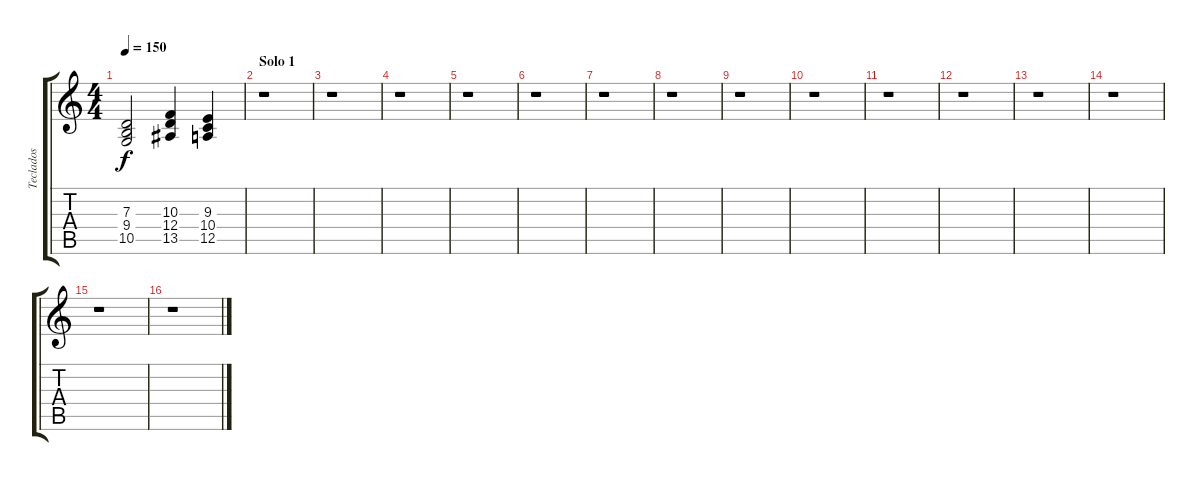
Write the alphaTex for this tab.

\track ("Teclados" "Teclados") {instrument acousticgrandpiano}
\staff {score tabs}
\tuning (E4 B3 G3 D3 A2 E2) {hide}
\ts (4 4)
\tempo 150
\clef g2
\ks c
(7.3 9.4 10.5).2{dy f} (10.3 12.4 13.5).4 (9.3 10.4 12.5).4 |
\section ("" "Solo 1")
r.1 |
r.1 |
r.1 |
r.1 |
r.1 |
r.1 |
r.1 |
r.1 |
r.1 |
r.1 |
r.1 |
r.1 |
r.1 |
r.1 |
r.1
